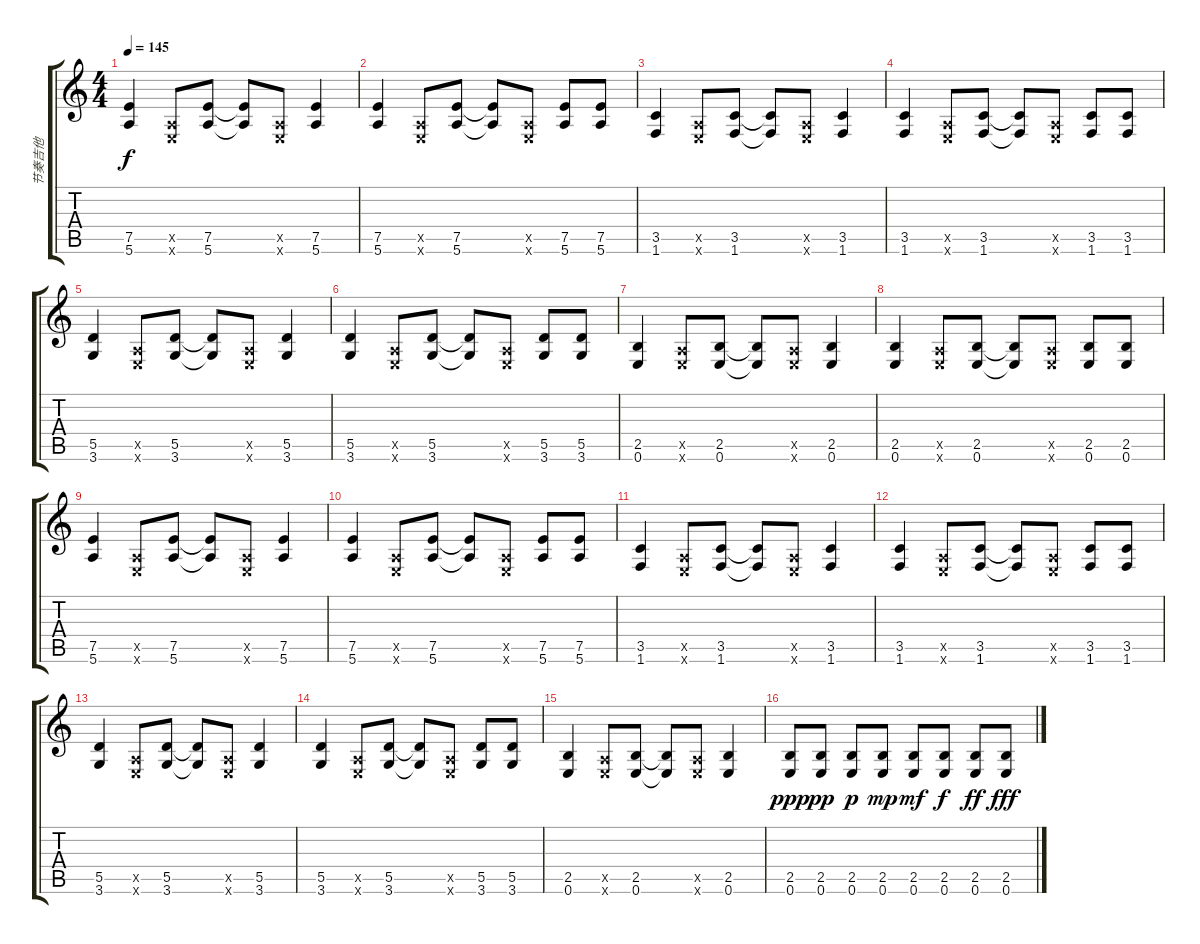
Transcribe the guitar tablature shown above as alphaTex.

\track ("节奏吉他" "节奏吉他") {instrument distortionguitar}
\staff {score tabs}
\tuning (E4 B3 G3 D3 A2 E2) {hide}
\ts (4 4)
\tempo 145
\clef g2
\ks c
(7.5 5.6).4{dy f} (0.5{x} 0.6{x}).8 (7.5 5.6).8 (7.5{t} 5.6{t}).8 (0.5{x} 0.6{x}).8 (7.5 5.6).4 |
(7.5 5.6).4 (0.5{x} 0.6{x}).8 (7.5 5.6).8 (7.5{t} 5.6{t}).8 (0.5{x} 0.6{x}).8 (7.5 5.6).8 (7.5 5.6).8 |
(3.5 1.6).4 (0.5{x} 0.6{x}).8 (3.5 1.6).8 (3.5{t} 1.6{t}).8 (0.5{x} 0.6{x}).8 (3.5 1.6).4 |
(3.5 1.6).4 (0.5{x} 0.6{x}).8 (3.5 1.6).8 (3.5{t} 1.6{t}).8 (0.5{x} 0.6{x}).8 (3.5 1.6).8 (3.5 1.6).8 |
(5.5 3.6).4 (0.5{x} 0.6{x}).8 (5.5 3.6).8 (5.5{t} 3.6{t}).8 (0.5{x} 0.6{x}).8 (5.5 3.6).4 |
(5.5 3.6).4 (0.5{x} 0.6{x}).8 (5.5 3.6).8 (5.5{t} 3.6{t}).8 (0.5{x} 0.6{x}).8 (5.5 3.6).8 (5.5 3.6).8 |
(2.5 0.6).4 (0.5{x} 0.6{x}).8 (2.5 0.6).8 (2.5{t} 0.6{t}).8 (0.5{x} 0.6{x}).8 (2.5 0.6).4 |
(2.5 0.6).4 (0.5{x} 0.6{x}).8 (2.5 0.6).8 (2.5{t} 0.6{t}).8 (0.5{x} 0.6{x}).8 (2.5 0.6).8 (2.5 0.6).8 |
(7.5 5.6).4 (0.5{x} 0.6{x}).8 (7.5 5.6).8 (7.5{t} 5.6{t}).8 (0.5{x} 0.6{x}).8 (7.5 5.6).4 |
(7.5 5.6).4 (0.5{x} 0.6{x}).8 (7.5 5.6).8 (7.5{t} 5.6{t}).8 (0.5{x} 0.6{x}).8 (7.5 5.6).8 (7.5 5.6).8 |
(3.5 1.6).4 (0.5{x} 0.6{x}).8 (3.5 1.6).8 (3.5{t} 1.6{t}).8 (0.5{x} 0.6{x}).8 (3.5 1.6).4 |
(3.5 1.6).4 (0.5{x} 0.6{x}).8 (3.5 1.6).8 (3.5{t} 1.6{t}).8 (0.5{x} 0.6{x}).8 (3.5 1.6).8 (3.5 1.6).8 |
(5.5 3.6).4 (0.5{x} 0.6{x}).8 (5.5 3.6).8 (5.5{t} 3.6{t}).8 (0.5{x} 0.6{x}).8 (5.5 3.6).4 |
(5.5 3.6).4 (0.5{x} 0.6{x}).8 (5.5 3.6).8 (5.5{t} 3.6{t}).8 (0.5{x} 0.6{x}).8 (5.5 3.6).8 (5.5 3.6).8 |
(2.5 0.6).4 (0.5{x} 0.6{x}).8 (2.5 0.6).8 (2.5{t} 0.6{t}).8 (0.5{x} 0.6{x}).8 (2.5 0.6).4 |
(2.5 0.6).8{dy ppp} (2.5 0.6).8{dy pp} (2.5 0.6).8{dy p} (2.5 0.6).8{dy mp} (2.5 0.6).8{dy mf} (2.5 0.6).8{dy f} (2.5 0.6).8{dy ff} (2.5 0.6).8{dy fff}
